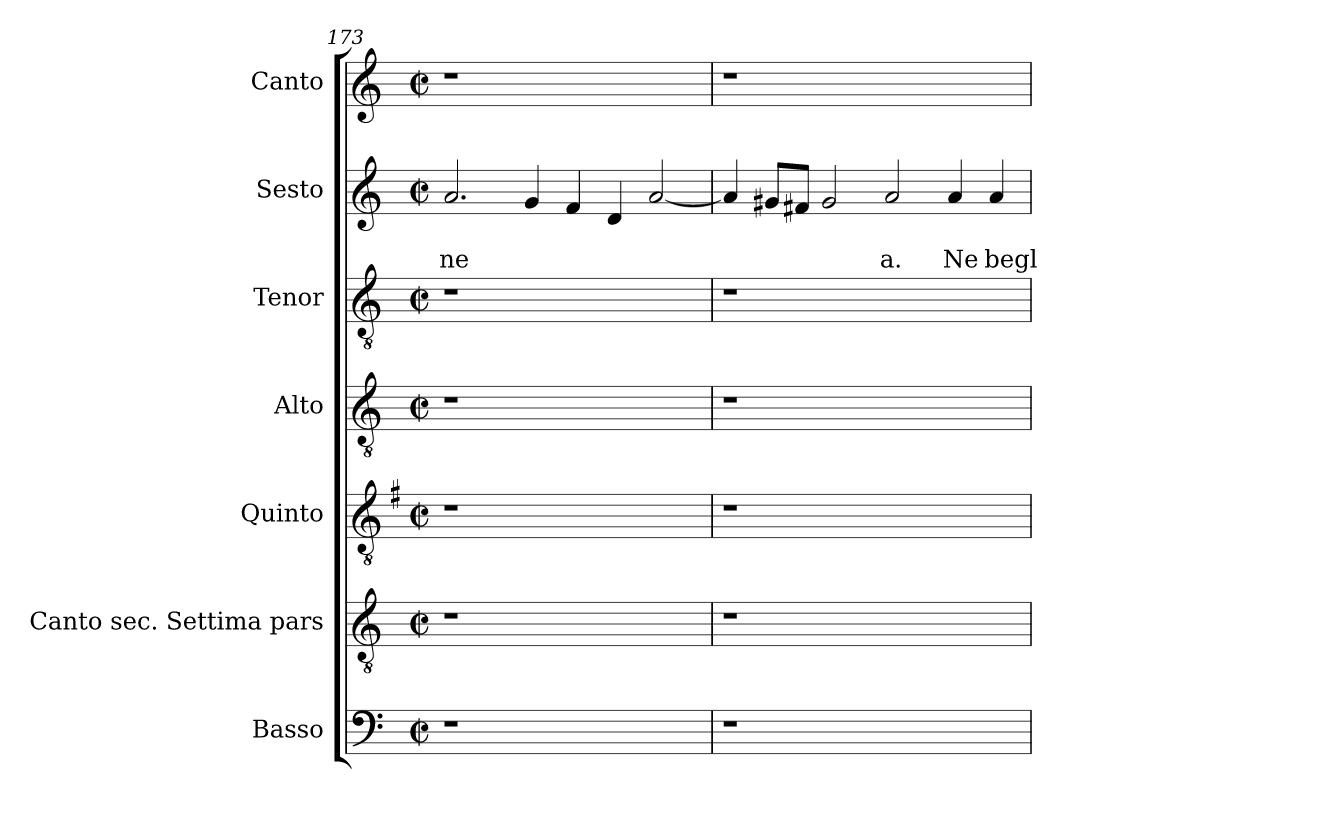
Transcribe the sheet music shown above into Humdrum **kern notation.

**kern	**kern	**kern	**kern	**kern	**kern	**text	**text	**kern
*part7	*part6	*part5	*part4	*part3	*part2	*part2	*part2	*part1
*staff7	*staff6	*staff5	*staff4	*staff3	*staff2	*staff2	*staff2	*staff1
*I"Basso	*I"Canto sec. Settima pars	*I"Quinto	*I"Alto	*I"Tenor	*I"Sesto	*	*	*I"Canto
*	*	*I'Quinto	*I'Alto	*I'Tenor	*I'Sesto	*	*	*I'Canto
*clefF4	*clefGv2	*clefGv2	*clefGv2	*clefGv2	*clefG2	*	*	*clefG2
*k[]	*k[]	*k[f#]	*k[]	*k[]	*k[]	*	*	*k[]
*C:	*C:	*G:	*C:	*C:	*C:	*	*	*C:
*M2/2	*M2/2	*M2/2	*M2/2	*M2/2	*M2/2	*	*	*M2/2
*met(c|)	*met(c|)	*met(c|)	*met(c|)	*met(c|)	*met(c|)	*	*	*met(c|)
=173	=173	=173	=173	=173	=173	=173	=173	=173
!	!	!	!	!	!	!	!LO:LY:b	!
1r	1r	1r	1r	1r	2.a/	.	ne	1r
.	.	.	.	.	4g/	.	.	.
1ryy	1ryy	1ryy	1ryy	1ryy	4f/	.	.	1ryy
.	.	.	.	.	4d/	.	.	.
.	.	.	.	.	[<2a/	.	.	.
!!LO:LB:g=z
=174	=174	=174	=174	=174	=174	=174	=174	=174
1r	1r	1r	1r	1r	4a/]	.	.	1r
.	.	.	.	.	8g#/L	.	.	.
.	.	.	.	.	8f#/J	.	.	.
.	.	.	.	.	2g#/	.	.	.
!	!	!	!	!	!	!	!LO:LY:b	!
1ryy	1ryy	1ryy	1ryy	1ryy	2a/	.	a.	1ryy
!	!	!	!	!	!	!	!LO:LY:b	!
.	.	.	.	.	4a/	.	Ne	.
!	!	!	!	!	!	!	!LO:LY:b	!
.	.	.	.	.	4a/	.	begl	.
=	=	=	=	=	=	=	=	=
*-	*-	*-	*-	*-	*-	*-	*-	*-
